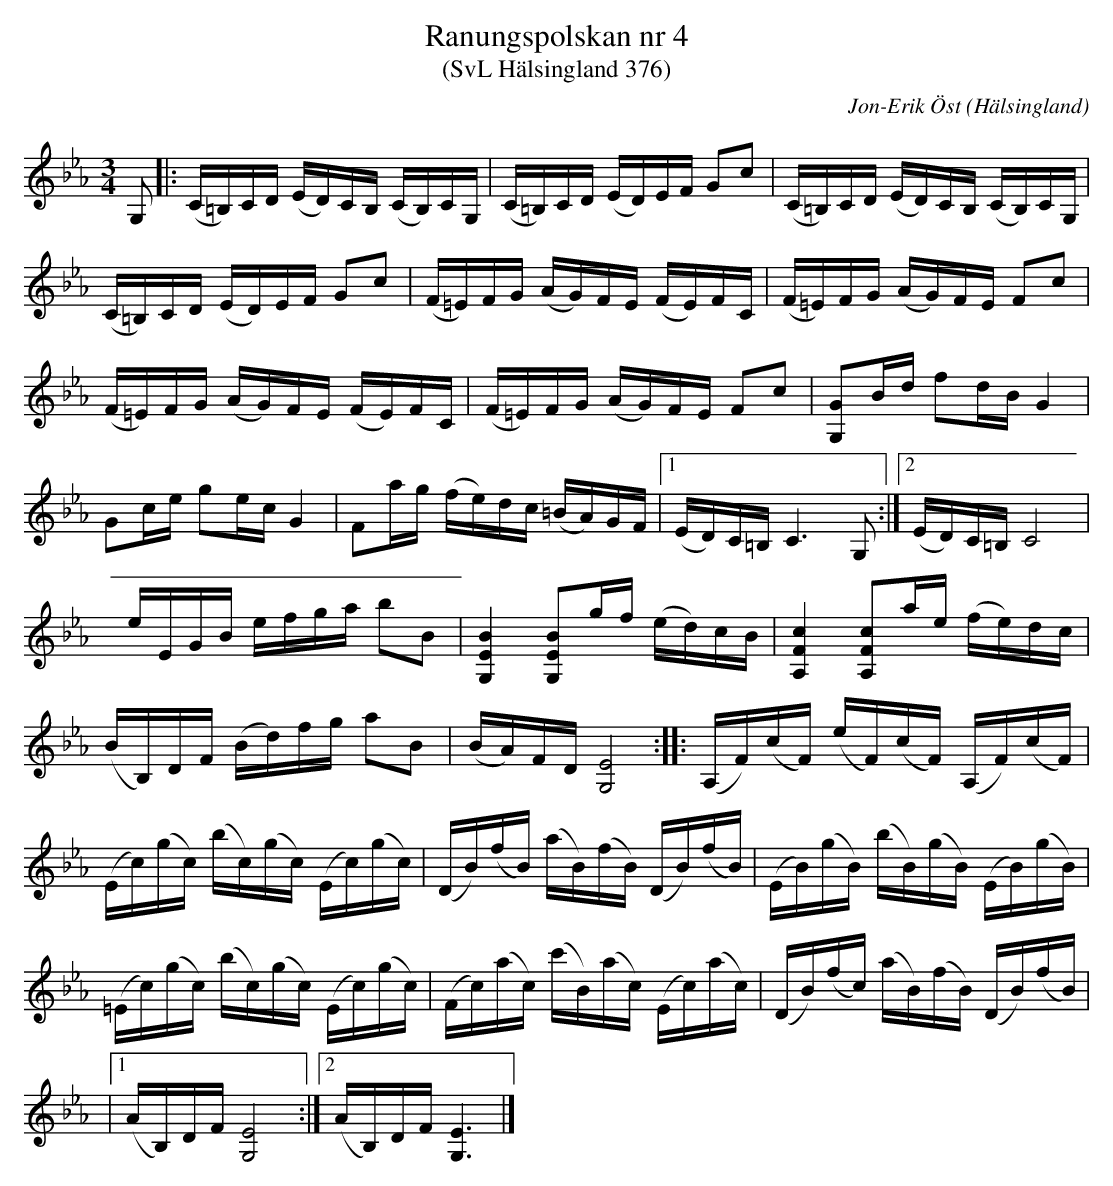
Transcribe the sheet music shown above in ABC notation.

X:1
T:Ranungspolskan nr 4
T:(SvL Hälsingland 376)
O:Hälsingland
C:Jon-Erik Öst
M:3/4
L:1/16
K:Cm Eb
 G,2|: (C=B,)CD (ED)CB, (CB,)CG, | (C=B,)CD (ED)EF G2c2 | (C=B,)CD (ED)CB, (CB,)CG, |
(C=B,)CD (ED)EF G2c2 | (F=E)FG (AG)FE (FE)FC | (F=E)FG (AG)FE F2c2 |
(F=E)FG (AG)FE (FE)FC | (F=E)FG (AG)FE F2c2 | [GG,]2Bd f2dB G4 |
G2ce g2ec G4 | F2ag (fe)dc (=BA)GF |1 (ED)C=B, C6 G,2 :|2 (ED)C=B, C8 |
K:Eb|: [BEG,]4 [BEG,]2gf (ed)cB | [cFA,]4 [cFA,]2ae (fe)dc | (BB,)DF (Bd)fg a2B2 |
eEGB efga b2B2 | [BEG,]4 [BEG,]2gf (ed)cB | [cFA,]4 [cFA,]2ae (fe)dc |
(BB,)DF (Bd)fg a2B2 | (BA)FD [EG,]8 :: (A,F)(cF) (eF)(cF) (A,F)(cF) |
(Ec)(gc) (bc)(gc) (Ec)(gc) |  (DB)(fB) (aB)(fB) (DB)(fB) | (EB)(gB) (bB)(gB) (EB)(gB) |
(=Ec)(gc) (bc)(gc) (Ec)(gc) | (Fc)(ac) (c'B)(ac) (Ec)(ac) | (DB)(fc) (aB)(fB) (DB)(fB) |
|1 (AB,)DF [EG,]8 :|2  (AB,)DF [EG,]6 |]
